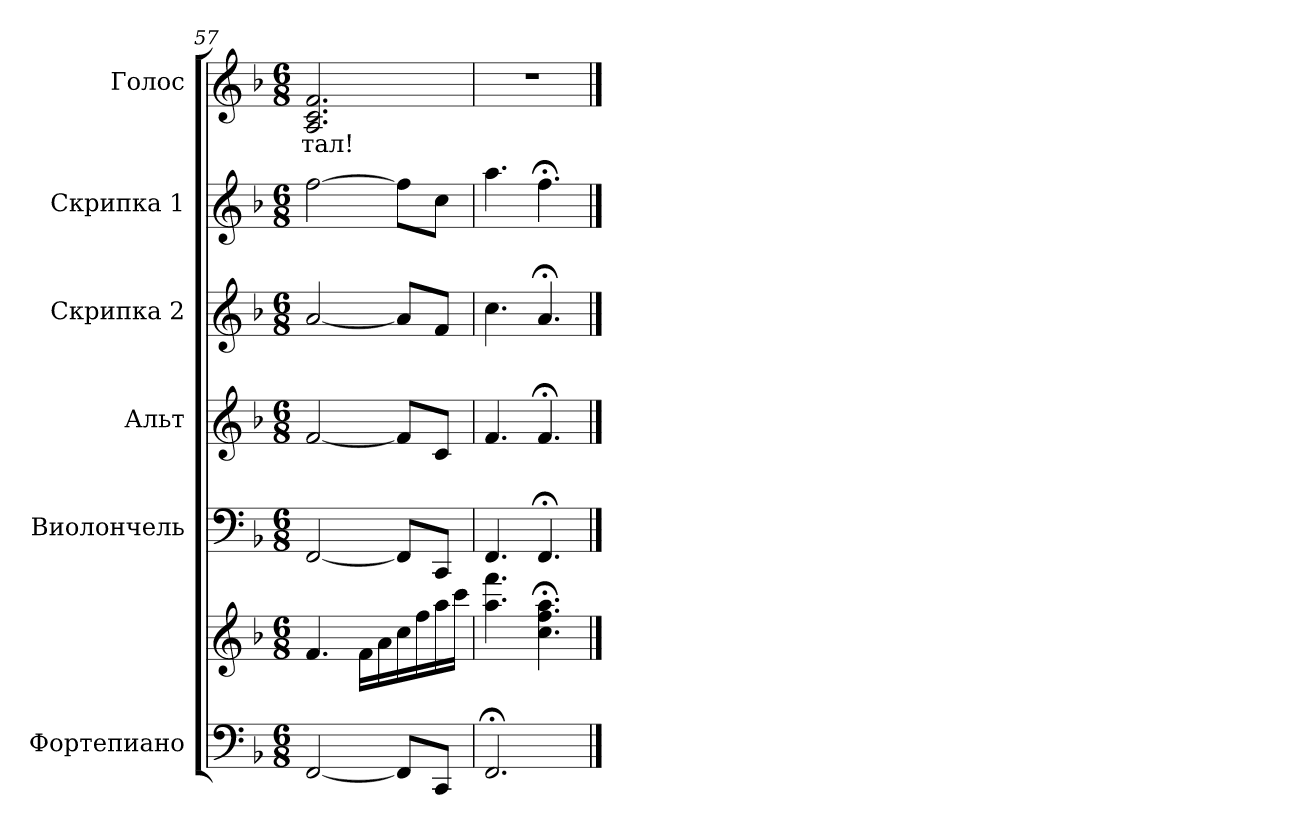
**kern	**kern	**kern	**kern	**kern	**kern	**kern	**text
*part6	*part6	*part5	*part4	*part3	*part2	*part1	*part1
*staff7	*staff6	*staff5	*staff4	*staff3	*staff2	*staff1	*staff1
*I"Фортепиано	*	*I"Виолончель	*I"Альт	*I"Скрипка 2	*I"Скрипка 1	*I"Голос	*
*clefF4	*clefG2	*clefF4	*clefG2	*clefG2	*clefG2	*clefG2	*
*k[b-]	*k[b-]	*k[b-]	*k[b-]	*k[b-]	*k[b-]	*k[b-]	*
*F:	*F:	*F:	*F:	*F:	*F:	*F:	*
*M6/8	*M6/8	*M6/8	*M6/8	*M6/8	*M6/8	*M6/8	*
=57	=57	=57	=57	=57	=57	=57	=57
!	!	!	!	!	!	!	!LO:LY:b:color=#000000
[<2FFi/	4.fi/	[<2FFi/	[<2fi/	[<2ai/	[>2ffi\	2.Ai/ 2.ci 2.fi	-тал!
.	16fi\LL	.	.	.	.	.	.
.	16ai\	.	.	.	.	.	.
8FFi/L]	16cci\	8FFi/L]	8fi/L]	8ai/L]	8ffi\L]	.	.
.	16ffi\	.	.	.	.	.	.
8CCi/J	16aai\	8CCi/J	8ci/J	8fi/J	8cci\J	.	.
.	16ccci\JJ	.	.	.	.	.	.
=58	=58	=58	=58	=58	=58	=58	=58
!	!	!	!	!	!	!LO:N:vis=1	!
2.FF;i/	4.aai\ 4.fffi	4.FFi/	4.fi/	4.cci\	4.aai\	2.r	.
.	4.cci\; 4.ffi; 4.aai;	4.FF;i/	4.f;i/	4.a;i/	4.ff;i\	.	.
==	==	==	==	==	==	==	==
*-	*-	*-	*-	*-	*-	*-	*-
